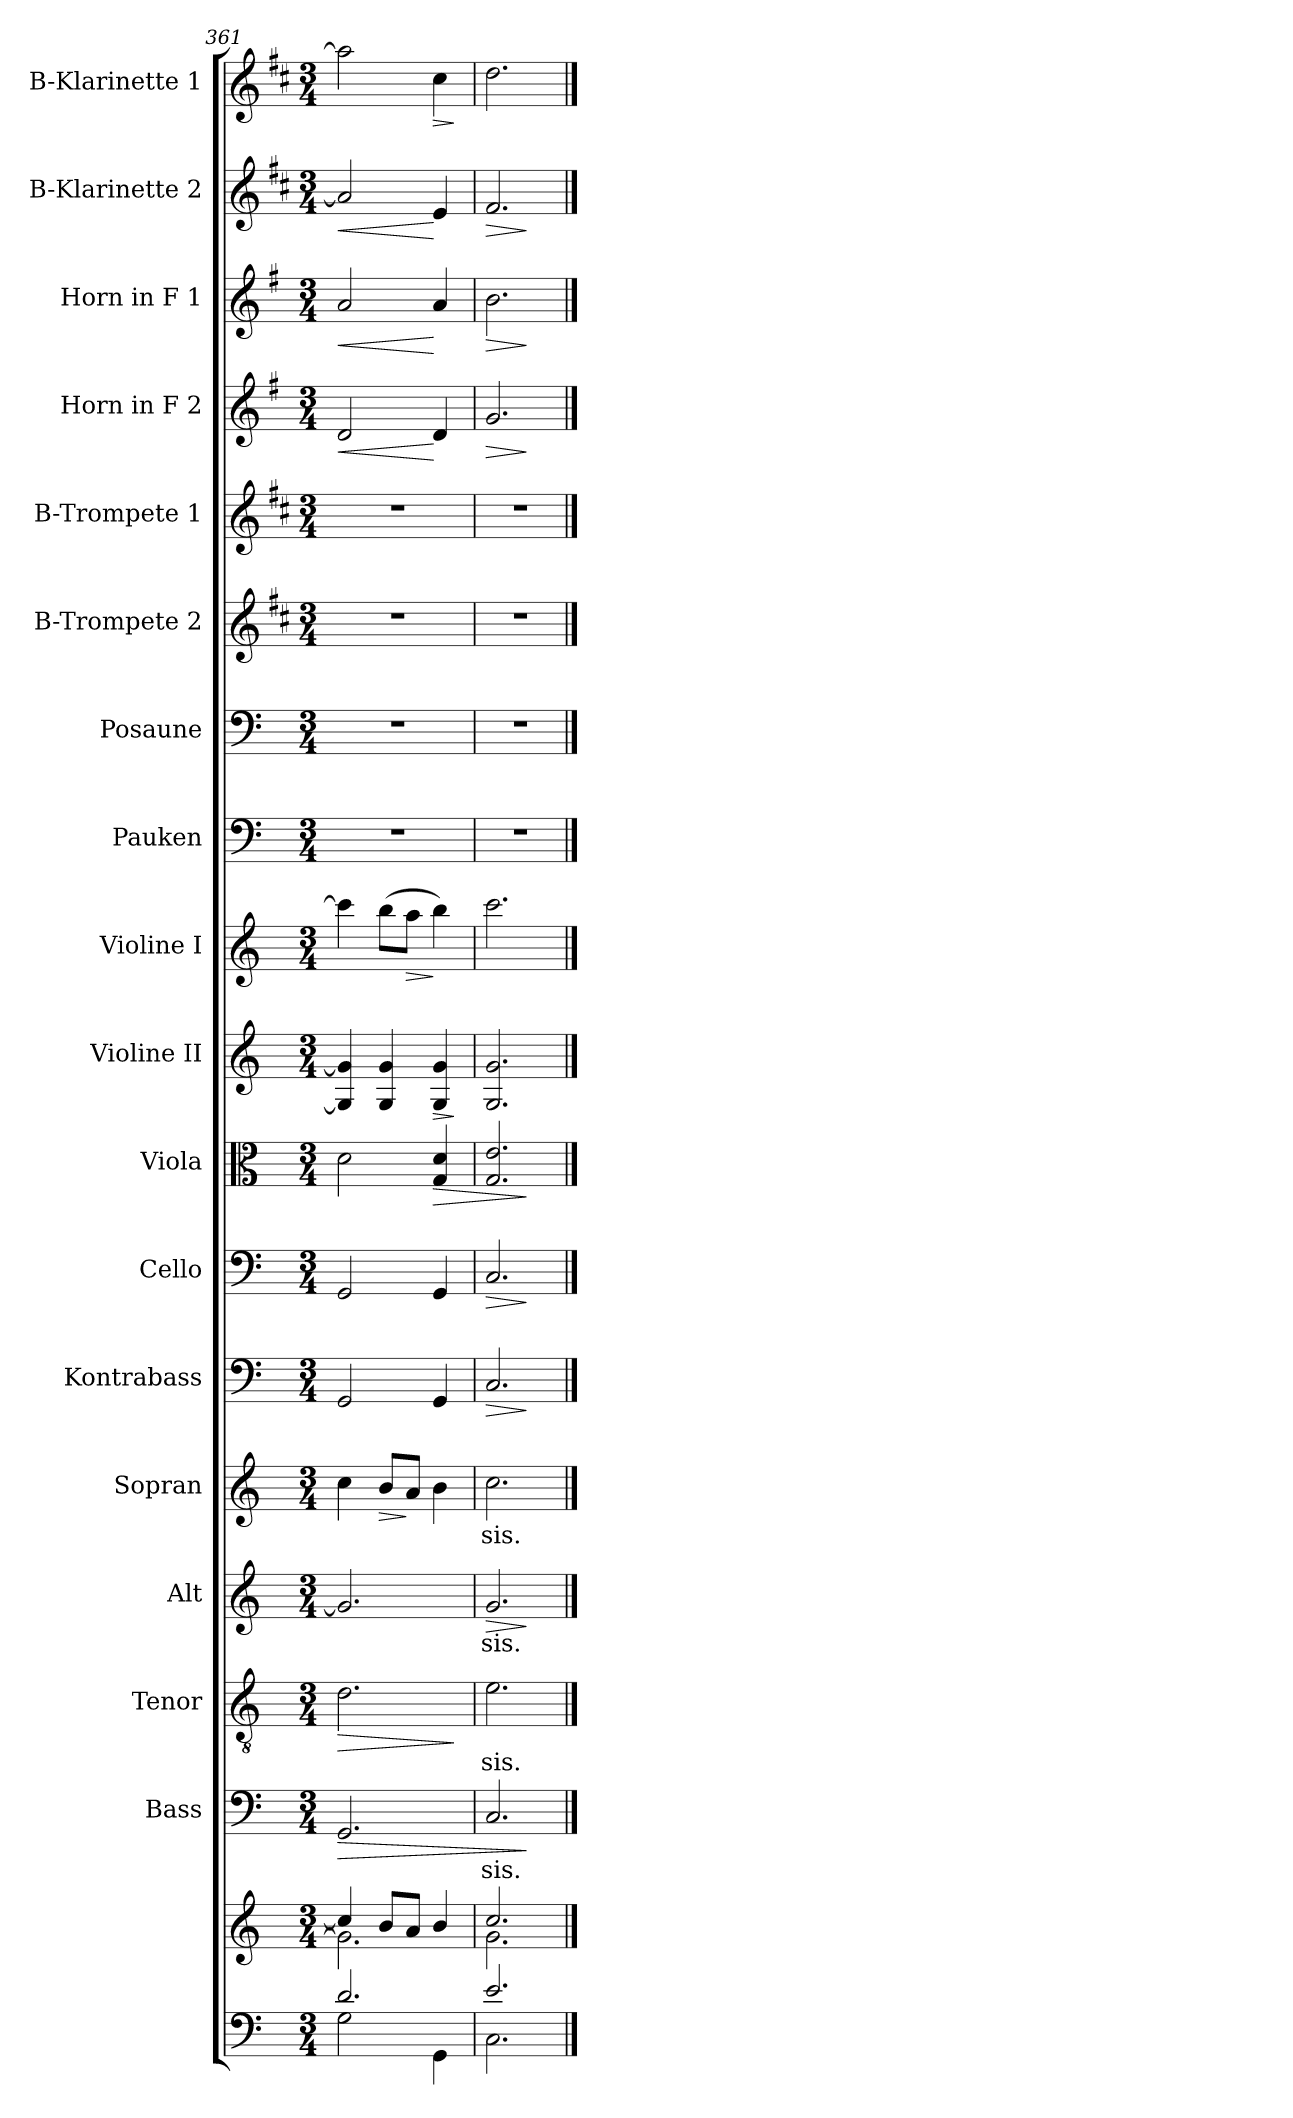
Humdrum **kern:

**kern	**kern	**kern	**text	**dynam	**kern	**text	**dynam	**kern	**text	**dynam	**kern	**text	**dynam	**kern	**dynam	**kern	**dynam	**kern	**dynam	**kern	**dynam	**kern	**dynam	**kern	**kern	**kern	**kern	**kern	**dynam	**kern	**dynam	**kern	**dynam	**kern	**dynam
*part18	*part18	*part17	*part17	*part17	*part16	*part16	*part16	*part15	*part15	*part15	*part14	*part14	*part14	*part13	*part13	*part12	*part12	*part11	*part11	*part10	*part10	*part9	*part9	*part8	*part7	*part6	*part5	*part4	*part4	*part3	*part3	*part2	*part2	*part1	*part1
*staff19	*staff18	*staff17	*staff17	*staff17	*staff16	*staff16	*staff16	*staff15	*staff15	*staff15	*staff14	*staff14	*staff14	*staff13	*staff13	*staff12	*staff12	*staff11	*staff11	*staff10	*staff10	*staff9	*staff9	*staff8	*staff7	*staff6	*staff5	*staff4	*staff4	*staff3	*staff3	*staff2	*staff2	*staff1	*staff1
*	*	*I"Bass	*	*	*I"Tenor	*	*	*I"Alt	*	*	*I"Sopran	*	*	*I"Kontrabass	*	*I"Cello	*	*I"Viola	*	*I"Violine II	*	*I"Violine I	*	*I"Pauken	*I"Posaune	*I"B-Trompete 2	*I"B-Trompete 1	*I"Horn in F 2	*	*I"Horn in F 1	*	*I"B-Klarinette 2	*	*I"B-Klarinette 1	*
*	*	*I'B.	*	*	*I'T.	*	*	*I'A.	*	*	*I'S.	*	*	*I'Kb.	*	*	*	*I'Vla.	*	*I'Vl. II	*	*I'Vl. I	*	*I'Pk.	*I'Pos.	*I'B Trp. 2	*I'B Trp. 1	*	*	*	*	*I'B Kl. 2	*	*I'B Kl. 1	*
*clefF4	*clefG2	*clefF4	*	*	*clefGv2	*	*	*clefG2	*	*	*clefG2	*	*	*clefF4	*	*clefF4	*	*clefC3	*	*clefG2	*	*clefG2	*	*clefF4	*clefF4	*clefG2	*clefG2	*clefG2	*	*clefG2	*	*clefG2	*	*clefG2	*
*	*	*	*	*	*	*	*	*	*	*	*	*	*	*ITrd7c12	*	*	*	*	*	*	*	*	*	*	*	*ITrd1c2	*ITrd1c2	*ITrd4c7	*	*ITrd4c7	*	*ITrd1c2	*	*ITrd1c2	*
*k[]	*k[]	*k[]	*	*	*k[]	*	*	*k[]	*	*	*k[]	*	*	*k[]	*	*k[]	*	*k[]	*	*k[]	*	*k[]	*	*k[]	*k[]	*k[]	*k[]	*k[]	*	*k[]	*	*k[]	*	*k[]	*
*C:	*C:	*C:	*	*	*C:	*	*	*C:	*	*	*C:	*	*	*C:	*	*C:	*	*C:	*	*C:	*	*C:	*	*C:	*C:	*C:	*C:	*C:	*	*C:	*	*C:	*	*C:	*
*M3/4	*M3/4	*M3/4	*	*	*M3/4	*	*	*M3/4	*	*	*M3/4	*	*	*M3/4	*	*M3/4	*	*M3/4	*	*M3/4	*	*M3/4	*	*M3/4	*M3/4	*M3/4	*M3/4	*M3/4	*	*M3/4	*	*M3/4	*	*M3/4	*
=361	=361	=361	=361	=361	=361	=361	=361	=361	=361	=361	=361	=361	=361	=361	=361	=361	=361	=361	=361	=361	=361	=361	=361	=361	=361	=361	=361	=361	=361	=361	=361	=361	=361	=361	=361
*^	*^	*	*	*	*	*	*	*	*	*	*	*	*	*	*	*	*	*	*	*	*	*	*	*	*	*	*	*	*	*	*	*	*	*	*
!	!	!	!	!	!	!LO:HP:b	!	!	!LO:HP:b	!	!	!	!	!	!	!	!	!	!	!	!	!	!	!	!	!	!	!	!	!	!LO:HP:b	!	!LO:HP:b	!	!LO:HP:b	!	!
2.d/	2G\	4cc/]	2.g\]	2.GG/	.	>	2.d\	.	>	2.g/]	.	.	4cc\	.	.	2GGG/	.	2GG/	.	2d\	.	4G/] 4g/]	.	4ccc\]	.	2.r	2.r	2.r	2.r	2G/	<	2d/	<	2g/]	<	2gg\]	.
!	!	!	!	!	!	!	!	!	!	!	!	!	!	!	!LO:HP:b	!	!	!	!	!	!	!	!	!	!	!	!	!	!	!	!	!	!	!	!	!	!
.	.	8b/L	.	.	.	.	.	.	.	.	.	.	8b/L	.	>	.	.	.	.	.	.	4G/ 4g/	.	(>8bb\L	.	.	.	.	.	.	.	.	.	.	.	.	.
!	!	!	!	!	!	!	!	!	!	!	!	!	!	!	!	!	!	!	!	!	!	!	!	!	!LO:HP:b	!	!	!	!	!	!	!	!	!	!	!	!
.	.	8a/J	.	.	.	.	.	.	.	.	.	.	8a/J	.	]	.	.	.	.	.	.	.	.	8aa\J	>	.	.	.	.	.	.	.	.	.	.	.	.
!	!	!	!	!	!	!	!	!	!	!	!	!	!	!	!	!	!	!	!	!	!LO:HP:b	!	!LO:HP:b	!	!	!	!	!	!	!	!	!	!	!	!	!	!LO:HP:b
.	4GG\	4b/	.	.	.	.	.	.	.	.	.	.	4b\	.	.	4GGG/	.	4GG/	.	4G/ 4d/	>	4G/ 4g/	>	4bb\)	]	.	.	.	.	4G/	[	4d/	[	4d/	[	4b\	>
*v	*v	*	*	*	*	*	*	*	*	*	*	*	*	*	*	*	*	*	*	*	*	*	*	*	*	*	*	*	*	*	*	*	*	*	*	*	*
*	*v	*v	*	*	*	*	*	*	*	*	*	*	*	*	*	*	*	*	*	*	*	*	*	*	*	*	*	*	*	*	*	*	*	*	*	*
.	.	.	.	.	.	.	]	.	.	.	.	.	.	.	.	.	.	.	.	.	]	.	.	.	.	.	.	.	.	.	.	.	.	.	]
=362	=362	=362	=362	=362	=362	=362	=362	=362	=362	=362	=362	=362	=362	=362	=362	=362	=362	=362	=362	=362	=362	=362	=362	=362	=362	=362	=362	=362	=362	=362	=362	=362	=362	=362	=362
*^	*^	*	*	*	*	*	*	*	*	*	*	*	*	*	*	*	*	*	*	*	*	*	*	*	*	*	*	*	*	*	*	*	*	*	*
!	!	!	!	!	!LO:LY:b	!	!	!LO:LY:b	!	!	!LO:LY:b	!LO:HP:b	!	!LO:LY:b	!	!	!LO:HP:b	!	!LO:HP:b	!	!	!	!	!	!	!	!	!	!	!	!LO:HP:b	!	!LO:HP:b	!	!LO:HP:b	!	!
2.e/	2.C\	2.cc/	2.g\	2.C/	-sis.	.	2.e\	-sis.	.	2.g/	-sis.	>	2.cc\	-sis.	.	2.CC/	>	2.C/	>	2.G/ 2.e/	.	2.G/ 2.g/	.	2.ccc\	.	2.r	2.r	2.r	2.r	2.c/	>	2.e\	>	2.e/	>	2.cc\	.
*v	*v	*	*	*	*	*	*	*	*	*	*	*	*	*	*	*	*	*	*	*	*	*	*	*	*	*	*	*	*	*	*	*	*	*	*	*	*
*	*v	*v	*	*	*	*	*	*	*	*	*	*	*	*	*	*	*	*	*	*	*	*	*	*	*	*	*	*	*	*	*	*	*	*	*	*
.	.	.	.	]	.	.	.	.	.	]	.	.	.	.	]	.	]	.	]	.	.	.	.	.	.	.	.	.	]	.	]	.	]	.	.
==	==	==	==	==	==	==	==	==	==	==	==	==	==	==	==	==	==	==	==	==	==	==	==	==	==	==	==	==	==	==	==	==	==	==	==
*-	*-	*-	*-	*-	*-	*-	*-	*-	*-	*-	*-	*-	*-	*-	*-	*-	*-	*-	*-	*-	*-	*-	*-	*-	*-	*-	*-	*-	*-	*-	*-	*-	*-	*-	*-
